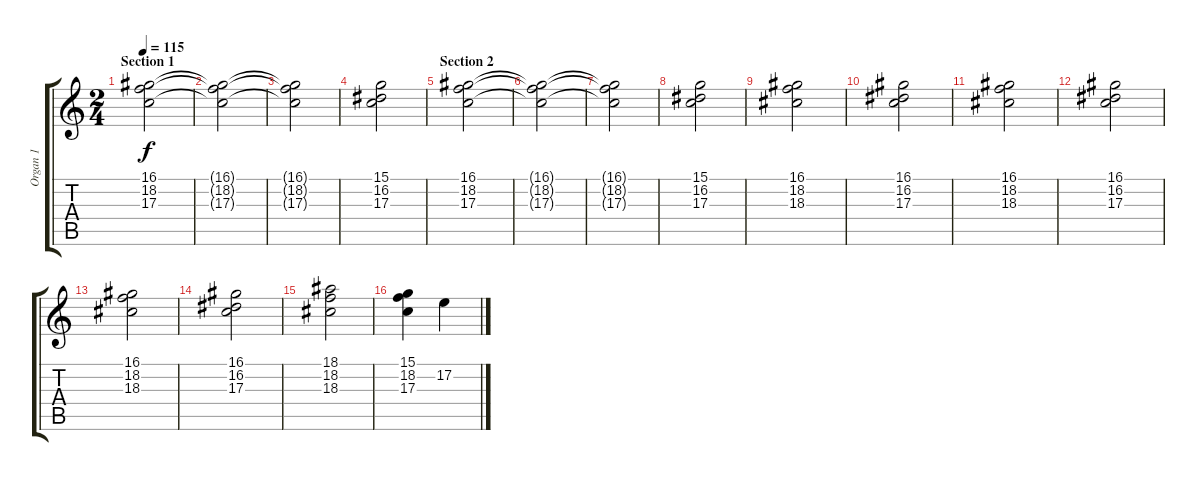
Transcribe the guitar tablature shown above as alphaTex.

\track ("Organ 1" "Organ 1") {instrument percussiveorgan}
\staff {score tabs}
\tuning (E4 B3 G3 D3 A2 E2) {hide}
\ts (2 4)
\section ("" "Section 1")
\tempo 115
\clef g2
\ks c
(16.1 18.2 17.3).2{dy f} |
(16.1{t} 18.2{t} 17.3{t}).2 |
(16.1{t} 18.2{t} 17.3{t}).2 |
(15.1 16.2 17.3).2 |
\section ("" "Section 2")
(16.1 18.2 17.3).2 |
(16.1{t} 18.2{t} 17.3{t}).2 |
(16.1{t} 18.2{t} 17.3{t}).2 |
(15.1 16.2 17.3).2 |
(16.1 18.2 18.3).2 |
(16.1 16.2 17.3).2 |
(16.1 18.2 18.3).2 |
(16.1 16.2 17.3).2 |
(16.1 18.2 18.3).2 |
(16.1 16.2 17.3).2 |
(18.1 18.2 18.3).2 |
(15.1 18.2 17.3).4 17.2.4
